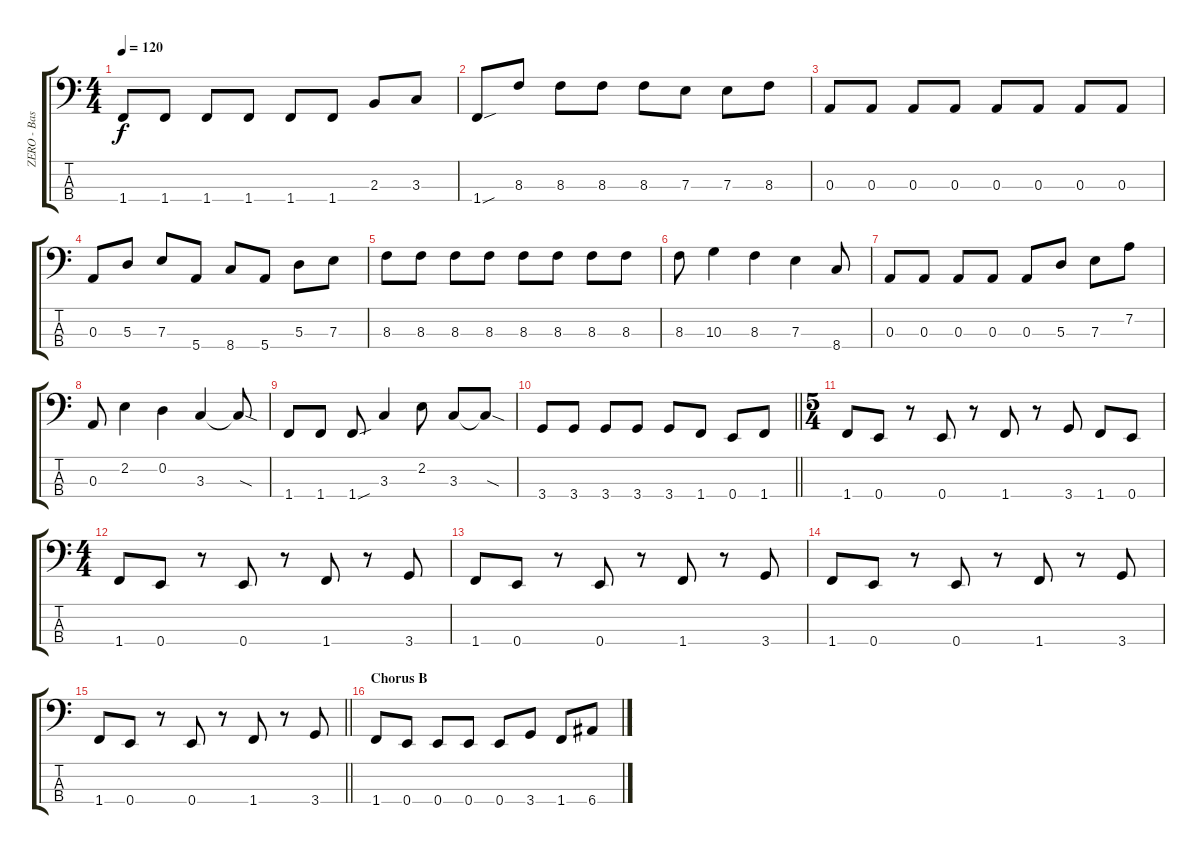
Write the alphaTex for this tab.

\track ("ZERO - Bass" "ZERO - Bas") {instrument electricbassfinger}
\staff {score tabs}
\tuning (G2 D2 A1 E1) {hide}
\ts (4 4)
\tempo 120
\clef f4
\ks c
1.4.8{dy f} 1.4.8 1.4.8 1.4.8 1.4.8 1.4.8 2.3.8 3.3.8 |
1.4{sou}.8 8.3.8 8.3.8 8.3.8 8.3.8 7.3.8 7.3.8 8.3.8 |
0.3.8 0.3.8 0.3.8 0.3.8 0.3.8 0.3.8 0.3.8 0.3.8 |
0.3.8 5.3.8 7.3.8 5.4.8 8.4.8 5.4.8 5.3.8 7.3.8 |
8.3.8 8.3.8 8.3.8 8.3.8 8.3.8 8.3.8 8.3.8 8.3.8 |
8.3.8 10.3.4 8.3.4 7.3.4 8.4.8 |
0.3.8 0.3.8 0.3.8 0.3.8 0.3.8 5.3.8 7.3.8 7.2.8 |
0.3.8 2.2.4 0.2.4 3.3.4 3.3{sod t}.8 |
1.4.8 1.4.8 1.4{sou}.8 3.3.4 2.2.8 3.3.8 3.3{sod t}.8 |
\barLineRight lightlight
3.4.8 3.4.8 3.4.8 3.4.8 3.4.8 1.4.8 0.4.8 1.4.8 |
\ts (5 4)
\section ("" "")
1.4.8 0.4.8 r.8 0.4.8 r.8 1.4.8 r.8 3.4.8 1.4.8 0.4.8 |
\ts (4 4)
1.4.8 0.4.8 r.8 0.4.8 r.8 1.4.8 r.8 3.4.8 |
1.4.8 0.4.8 r.8 0.4.8 r.8 1.4.8 r.8 3.4.8 |
1.4.8 0.4.8 r.8 0.4.8 r.8 1.4.8 r.8 3.4.8 |
\barLineRight lightlight
1.4.8 0.4.8 r.8 0.4.8 r.8 1.4.8 r.8 3.4.8 |
\section ("" "Chorus B")
1.4.8 0.4.8 0.4.8 0.4.8 0.4.8 3.4.8 1.4.8 6.4.8
